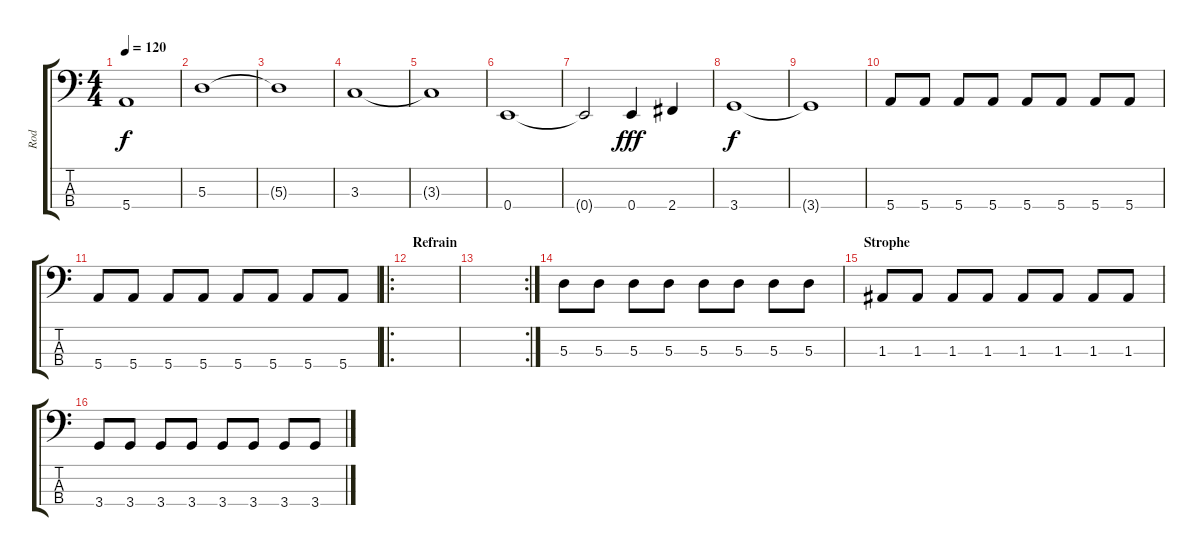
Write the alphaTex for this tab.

\track ("Rod" "Rod") {instrument electricbassfinger}
\staff {score tabs}
\tuning (G2 D2 A1 E1) {hide}
\ts (4 4)
\tempo 120
\clef f4
\ks c
5.4{t}.1{dy f} |
5.3.1 |
5.3{t}.1 |
3.3.1 |
3.3{t}.1 |
0.4.1 |
0.4{t}.2 0.4.4{dy fff} 2.4.4 |
3.4.1{dy f} |
3.4{t}.1 |
5.4.8 5.4.8 5.4.8 5.4.8 5.4.8 5.4.8 5.4.8 5.4.8 |
5.4.8 5.4.8 5.4.8 5.4.8 5.4.8 5.4.8 5.4.8 5.4.8 |
\ro
\section ("" "Refrain")
|
\rc 2
|
5.3.8 5.3.8 5.3.8 5.3.8 5.3.8 5.3.8 5.3.8 5.3.8 |
\section ("" "Strophe")
1.3.8 1.3.8 1.3.8 1.3.8 1.3.8 1.3.8 1.3.8 1.3.8 |
3.4.8 3.4.8 3.4.8 3.4.8 3.4.8 3.4.8 3.4.8 3.4.8
